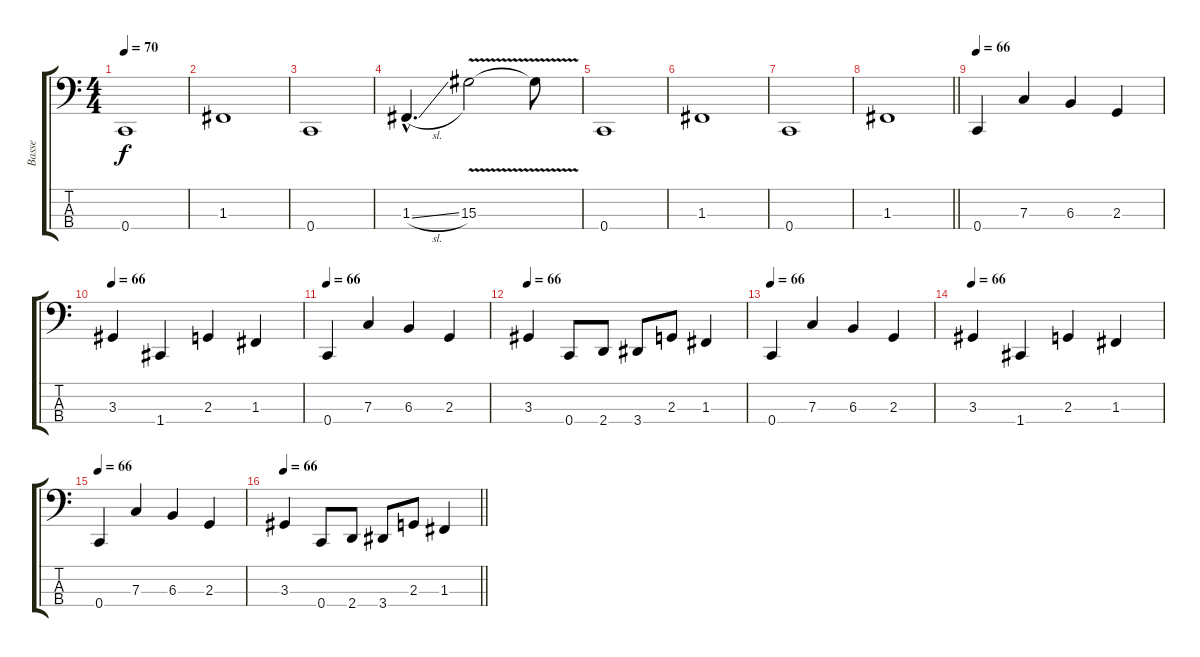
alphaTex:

\track ("Basse" "Basse") {instrument electricbasspick}
\staff {score tabs}
\tuning (Eb2 Bb1 F1 C1) {hide}
\ts (4 4)
\tempo 70
\clef f4
\ks c
0.4.1{dy f instrument electricbasspick} |
1.3.1 |
0.4.1 |
1.3{sl hac}.4{d} 15.3{v}.2 15.3{t}.8 |
0.4.1 |
1.3.1 |
0.4.1 |
\barLineRight lightlight
1.3.1 |
\tempo 66
0.4.4 7.3.4 6.3.4 2.3.4 |
\tempo 66
3.3.4 1.4.4 2.3.4 1.3.4 |
\tempo 66
0.4.4 7.3.4 6.3.4 2.3.4 |
\tempo 66
3.3.4 0.4.8 2.4.8 3.4.8 2.3.8 1.3.4 |
\tempo 66
0.4.4 7.3.4 6.3.4 2.3.4 |
\tempo 66
3.3.4 1.4.4 2.3.4 1.3.4 |
\tempo 66
0.4.4 7.3.4 6.3.4 2.3.4 |
\tempo 66
\barLineRight lightlight
3.3.4 0.4.8 2.4.8 3.4.8 2.3.8 1.3.4
